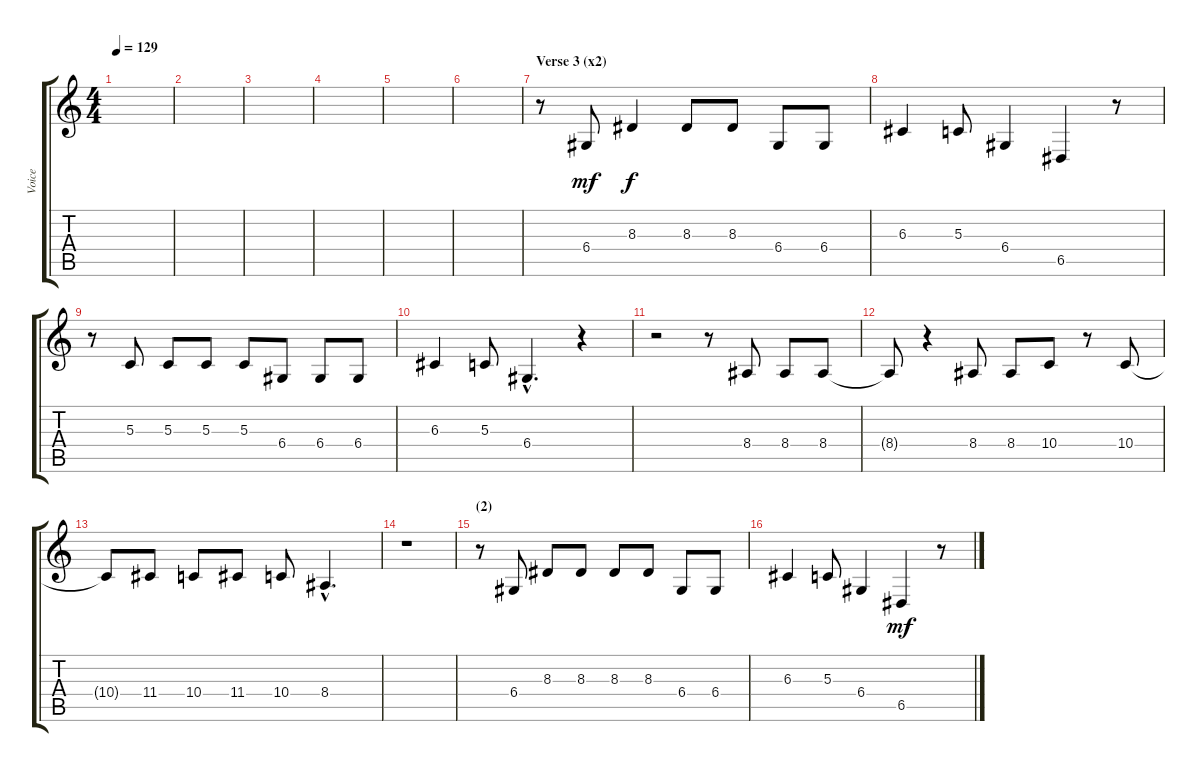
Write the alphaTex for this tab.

\track ("Voice" "Voice") {instrument clarinet}
\staff {score tabs}
\tuning (E4 B3 G3 D3 A2 E2) {hide}
\ts (4 4)
\tempo 129
\clef g2
\ks c
|
|
|
|
|
|
\section ("" "Verse 3 (x2)")
r.8 6.4.8{dy mf} 8.3.4{dy f} 8.3.8 8.3.8 6.4.8 6.4.8 |
6.3.4 5.3.8 6.4.4 6.5.4 r.8 |
r.8 5.3.8 5.3.8 5.3.8 5.3.8 6.4.8 6.4.8 6.4.8 |
6.3.4 5.3.8 6.4{hac}.4{d} r.4 |
r.2 r.8 8.4.8 8.4.8 8.4.8 |
8.4{t}.8 r.4 8.4.8 8.4.8 10.4.8 r.8 10.4.8 |
10.4{t}.8 11.4.8 10.4.8 11.4.8 10.4.8 8.4{hac}.4{d} |
r.1 |
\section ("" "(2)")
r.8 6.4.8 8.3.8 8.3.8 8.3.8 8.3.8 6.4.8 6.4.8 |
6.3.4 5.3.8 6.4.4 6.5.4{dy mf} r.8
